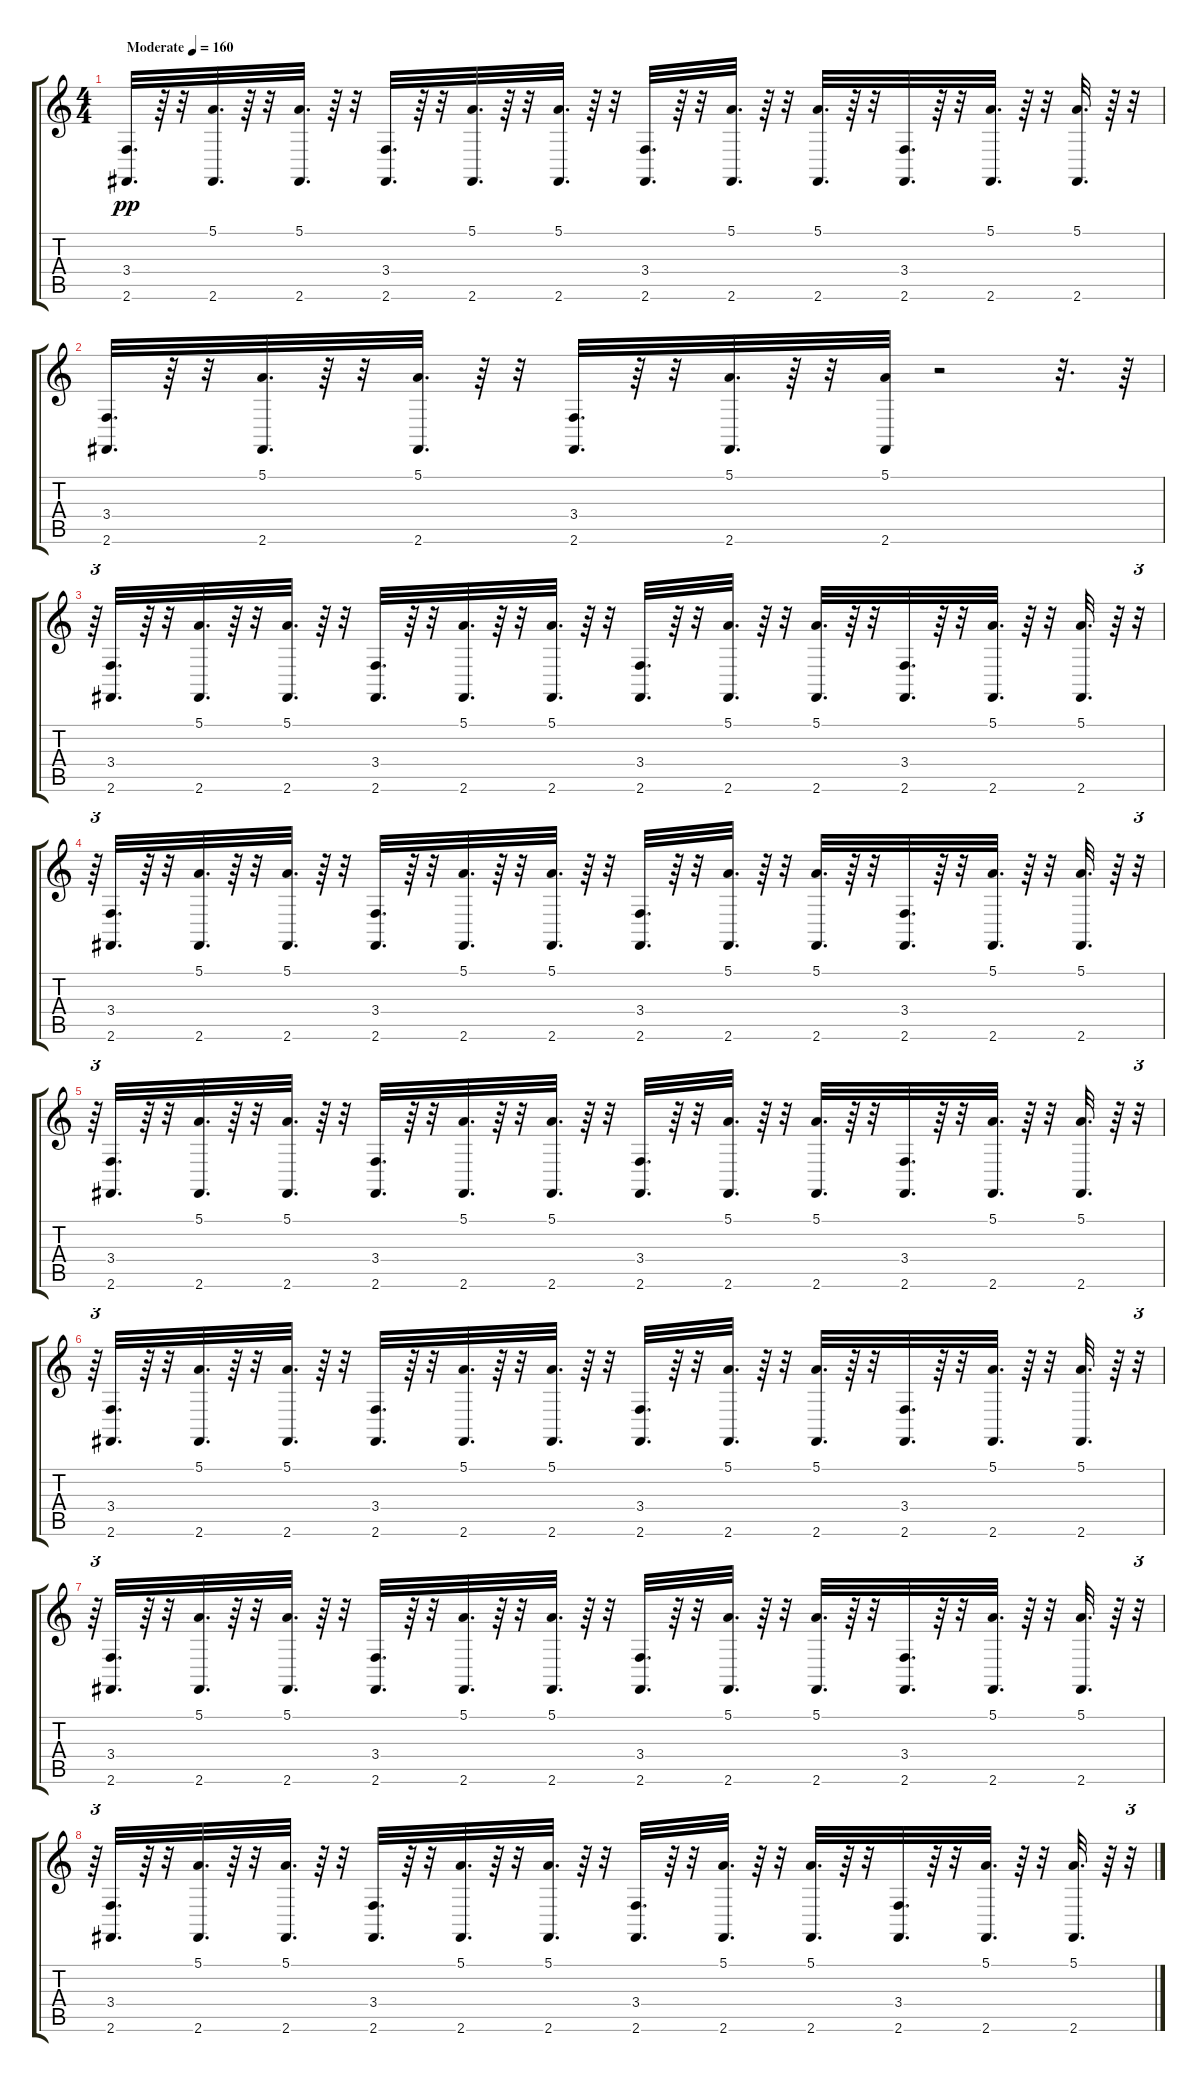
\track "" {instrument musicbox}
\staff {score tabs}
\tuning (E4 B3 G3 D3 A2 E2) {hide}
\ts (4 4)
\tempo (160 "Moderate")
\clef g2
\ks c
(3.4 2.6).32{d dy pp instrument musicbox} r.64 r.32 (5.1 2.6).32{d} r.64 r.32 (5.1 2.6).32{d} r.64 r.32 (3.4 2.6).32{d} r.64 r.32 (5.1 2.6).32{d} r.64 r.32 (5.1 2.6).32{d} r.64 r.32 (3.4 2.6).32{d} r.64 r.32 (5.1 2.6).32{d} r.64 r.32 (5.1 2.6).32{d} r.64 r.32 (3.4 2.6).32{d} r.64 r.32 (5.1 2.6).32{d} r.64 r.32 (5.1 2.6).32{d} r.64 r.32 |
(3.4 2.6).32{d} r.64 r.32 (5.1 2.6).32{d} r.64 r.32 (5.1 2.6).32{d} r.64 r.32 (3.4 2.6).32{d} r.64 r.32 (5.1 2.6).32{d} r.64 r.32 (5.1 2.6).32 r.2 r.32{d} r.64 |
r.64{tu (3 2)} (3.4 2.6).32{d} r.64 r.32 (5.1 2.6).32{d} r.64 r.32 (5.1 2.6).32{d} r.64 r.32 (3.4 2.6).32{d} r.64 r.32 (5.1 2.6).32{d} r.64 r.32 (5.1 2.6).32{d} r.64 r.32 (3.4 2.6).32{d} r.64 r.32 (5.1 2.6).32{d} r.64 r.32 (5.1 2.6).32{d} r.64 r.32 (3.4 2.6).32{d} r.64 r.32 (5.1 2.6).32{d} r.64 r.32 (5.1 2.6).32{d} r.64 r.32{tu (3 2)} |
r.64{tu (3 2)} (3.4 2.6).32{d} r.64 r.32 (5.1 2.6).32{d} r.64 r.32 (5.1 2.6).32{d} r.64 r.32 (3.4 2.6).32{d} r.64 r.32 (5.1 2.6).32{d} r.64 r.32 (5.1 2.6).32{d} r.64 r.32 (3.4 2.6).32{d} r.64 r.32 (5.1 2.6).32{d} r.64 r.32 (5.1 2.6).32{d} r.64 r.32 (3.4 2.6).32{d} r.64 r.32 (5.1 2.6).32{d} r.64 r.32 (5.1 2.6).32{d} r.64 r.32{tu (3 2)} |
r.64{tu (3 2)} (3.4 2.6).32{d} r.64 r.32 (5.1 2.6).32{d} r.64 r.32 (5.1 2.6).32{d} r.64 r.32 (3.4 2.6).32{d} r.64 r.32 (5.1 2.6).32{d} r.64 r.32 (5.1 2.6).32{d} r.64 r.32 (3.4 2.6).32{d} r.64 r.32 (5.1 2.6).32{d} r.64 r.32 (5.1 2.6).32{d} r.64 r.32 (3.4 2.6).32{d} r.64 r.32 (5.1 2.6).32{d} r.64 r.32 (5.1 2.6).32{d} r.64 r.32{tu (3 2)} |
r.64{tu (3 2)} (3.4 2.6).32{d} r.64 r.32 (5.1 2.6).32{d} r.64 r.32 (5.1 2.6).32{d} r.64 r.32 (3.4 2.6).32{d} r.64 r.32 (5.1 2.6).32{d} r.64 r.32 (5.1 2.6).32{d} r.64 r.32 (3.4 2.6).32{d} r.64 r.32 (5.1 2.6).32{d} r.64 r.32 (5.1 2.6).32{d} r.64 r.32 (3.4 2.6).32{d} r.64 r.32 (5.1 2.6).32{d} r.64 r.32 (5.1 2.6).32{d} r.64 r.32{tu (3 2)} |
r.64{tu (3 2)} (3.4 2.6).32{d} r.64 r.32 (5.1 2.6).32{d} r.64 r.32 (5.1 2.6).32{d} r.64 r.32 (3.4 2.6).32{d} r.64 r.32 (5.1 2.6).32{d} r.64 r.32 (5.1 2.6).32{d} r.64 r.32 (3.4 2.6).32{d} r.64 r.32 (5.1 2.6).32{d} r.64 r.32 (5.1 2.6).32{d} r.64 r.32 (3.4 2.6).32{d} r.64 r.32 (5.1 2.6).32{d} r.64 r.32 (5.1 2.6).32{d} r.64 r.32{tu (3 2)} |
r.64{tu (3 2)} (3.4 2.6).32{d} r.64 r.32 (5.1 2.6).32{d} r.64 r.32 (5.1 2.6).32{d} r.64 r.32 (3.4 2.6).32{d} r.64 r.32 (5.1 2.6).32{d} r.64 r.32 (5.1 2.6).32{d} r.64 r.32 (3.4 2.6).32{d} r.64 r.32 (5.1 2.6).32{d} r.64 r.32 (5.1 2.6).32{d} r.64 r.32 (3.4 2.6).32{d} r.64 r.32 (5.1 2.6).32{d} r.64 r.32 (5.1 2.6).32{d} r.64 r.32{tu (3 2)}
